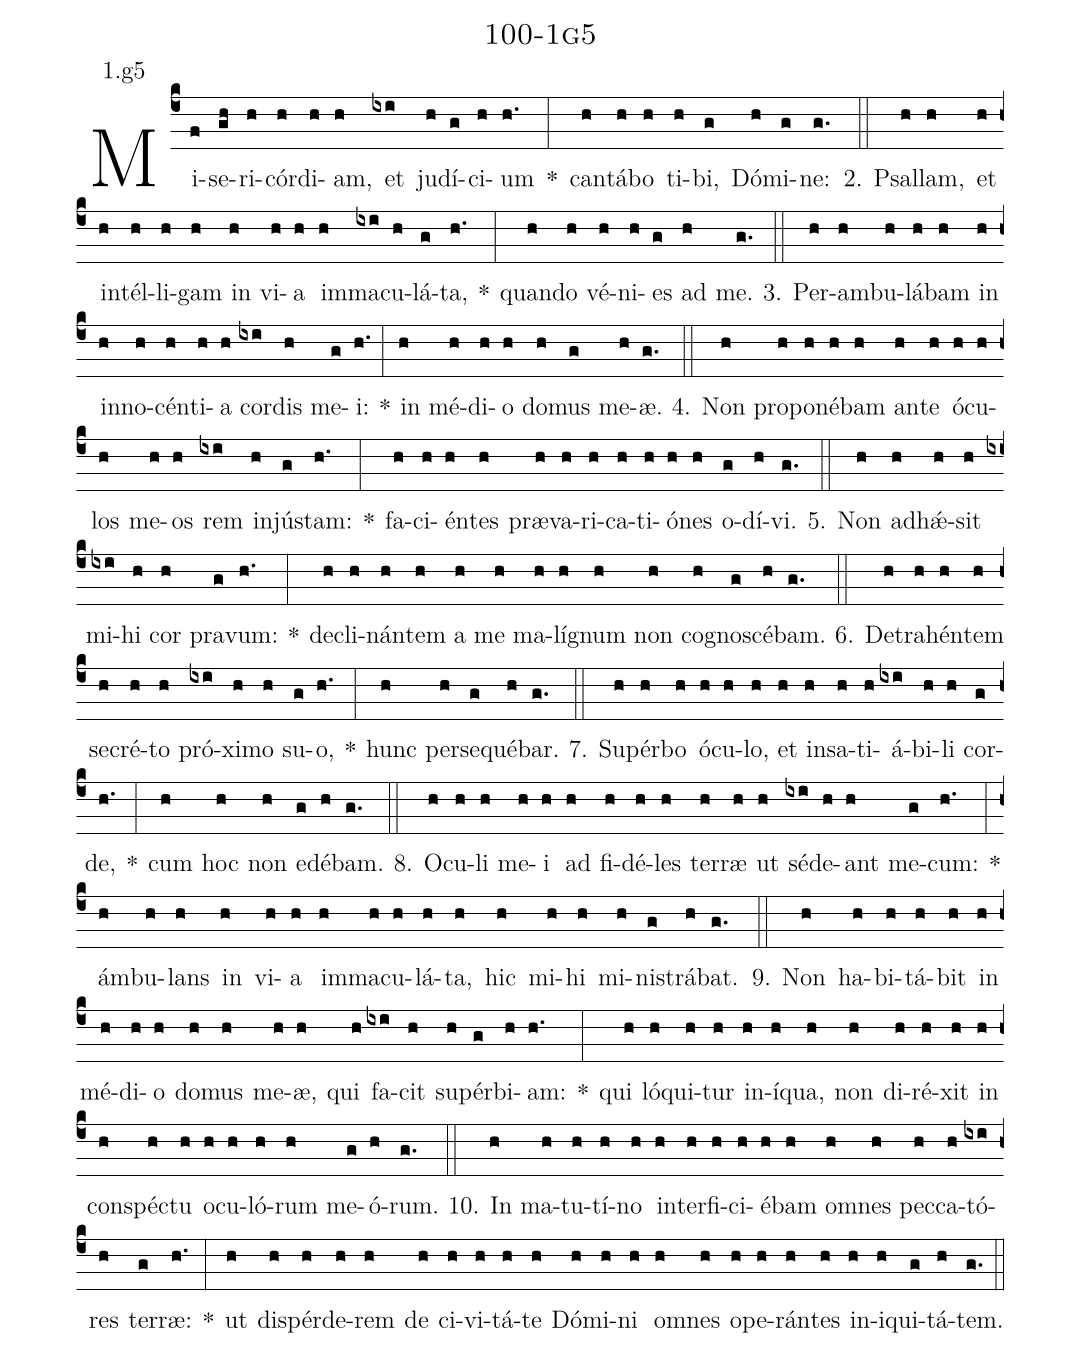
name: 100-1g5;
annotation: 1.g5;
%%
(c4)Mi(f)se(gh)ri(h)cór(h)di(h)am,(h) et(ixi) ju(h)dí(g)ci(h)um(h.) *(:) can(h)tá(h)bo(h) ti(h)bi,(g) Dó(h)mi(g)ne:(g.) (::)
2. Psal(h)lam,(h) et(h) in(h)tél(h)li(h)gam(h) in(h) vi(h)a(h) im(h)ma(ixi)cu(h)lá(g)ta,(h.) *(:) quan(h)do(h) vé(h)ni(h)es(g) ad(h) me.(g.) (::)
3. Per(h)am(h)bu(h)lá(h)bam(h) in(h) in(h)no(h)cén(h)ti(h)a(h) cor(ixi)dis(h) me(g)i:(h.) *(:) in(h) mé(h)di(h)o(h) do(h)mus(g) me(h)æ.(g.) (::)
4. Non(h) pro(h)po(h)né(h)bam(h) an(h)te(h) ó(h)cu(h)los(h) me(h)os(h) rem(ixi) in(h)jús(g)tam:(h.) *(:) fa(h)ci(h)én(h)tes(h) præ(h)va(h)ri(h)ca(h)ti(h)ó(h)nes(h) o(g)dí(h)vi.(g.) (::)
5. Non(h) ad(h)hǽ(h)sit(h) mi(ixi)hi(h) cor(h) pra(g)vum:(h.) *(:) de(h)cli(h)nán(h)tem(h) a(h) me(h) ma(h)lí(h)gnum(h) non(h) co(h)gno(g)scé(h)bam.(g.) (::)
6. De(h)tra(h)hén(h)tem(h) se(h)cré(h)to(h) pró(ixi)xi(h)mo(h) su(g)o,(h.) *(:) hunc(h) per(h)se(g)qué(h)bar.(g.) (::)
7. Su(h)pér(h)bo(h) ó(h)cu(h)lo,(h) et(h) in(h)sa(h)ti(h)á(ixi)bi(h)li(h) cor(g)de,(h.) *(:) cum(h) hoc(h) non(h) e(g)dé(h)bam.(g.) (::)
8. O(h)cu(h)li(h) me(h)i(h) ad(h) fi(h)dé(h)les(h) ter(h)ræ(h) ut(h) sé(ixi)de(h)ant(h) me(g)cum:(h.) *(:) ám(h)bu(h)lans(h) in(h) vi(h)a(h) im(h)ma(h)cu(h)lá(h)ta,(h) hic(h) mi(h)hi(h) mi(h)nis(g)trá(h)bat.(g.) (::)
9. Non(h) ha(h)bi(h)tá(h)bit(h) in(h) mé(h)di(h)o(h) do(h)mus(h) me(h)æ,(h) qui(h) fa(ixi)cit(h) su(h)pér(g)bi(h)am:(h.) *(:) qui(h) ló(h)qui(h)tur(h) in(h)í(h)qua,(h) non(h) di(h)ré(h)xit(h) in(h) con(h)spéc(h)tu(h) o(h)cu(h)ló(h)rum(h) me(g)ó(h)rum.(g.) (::)
10. In(h) ma(h)tu(h)tí(h)no(h) in(h)ter(h)fi(h)ci(h)é(h)bam(h) om(h)nes(h) pec(h)ca(h)tó(ixi)res(h) ter(g)ræ:(h.) *(:) ut(h) dis(h)pér(h)de(h)rem(h) de(h) ci(h)vi(h)tá(h)te(h) Dó(h)mi(h)ni(h) om(h)nes(h) o(h)pe(h)rán(h)tes(h) in(h)i(h)qui(g)tá(h)tem.(g.) (::)
